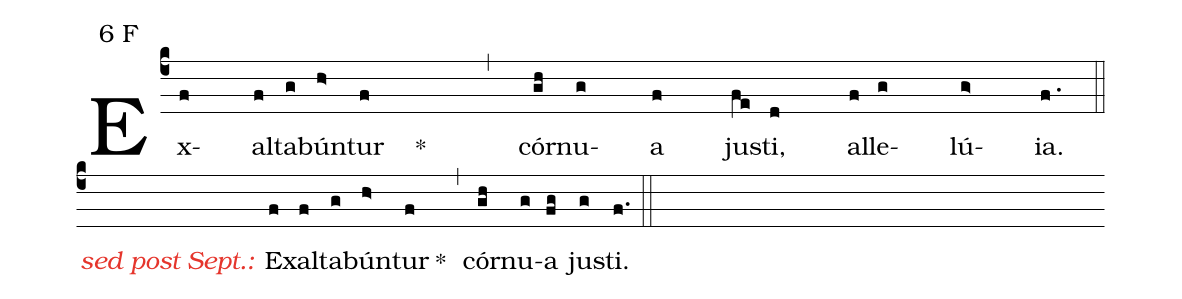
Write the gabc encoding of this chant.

mode:6 F;
%%
(c4) Ex(f)al(f)ta(g)bún(h>)tur(f) *()(,) cór(gh)nu(g)a(f) ju(fe)sti,(d) al(f)le(g)lú(g>){ia}.(f.) (::z-) <i><c>sed post Sept.:</c></i> {E}x(f)al(f)ta(g)bún(h>)tur(f) *()(,) cór(gh)nu(g)a(fg) ju(g)sti.(f.) (::)
